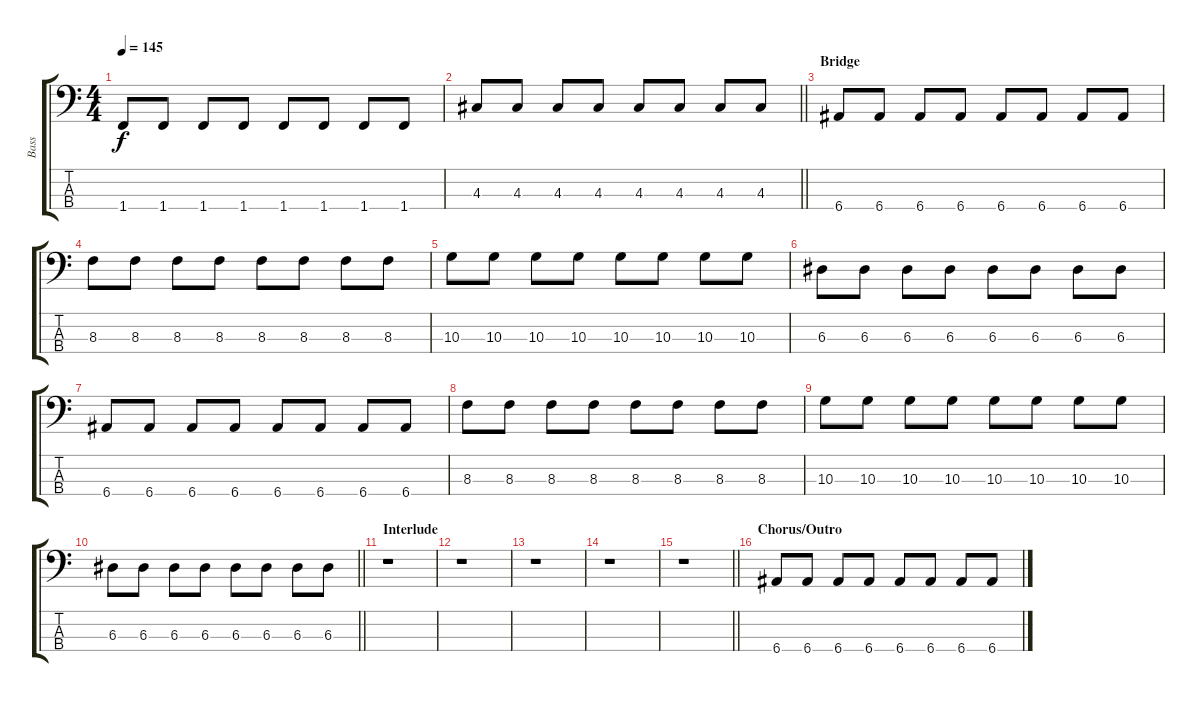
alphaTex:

\track ("Bass" "Bass") {instrument electricbassfinger}
\staff {score tabs}
\tuning (G2 D2 A1 E1) {hide}
\ts (4 4)
\tempo 145
\clef f4
\ks c
1.4.8{dy f} 1.4.8 1.4.8 1.4.8 1.4.8 1.4.8 1.4.8 1.4.8 |
\barLineRight lightlight
4.3.8 4.3.8 4.3.8 4.3.8 4.3.8 4.3.8 4.3.8 4.3.8 |
\section ("" "Bridge")
6.4.8 6.4.8 6.4.8 6.4.8 6.4.8 6.4.8 6.4.8 6.4.8 |
8.3.8 8.3.8 8.3.8 8.3.8 8.3.8 8.3.8 8.3.8 8.3.8 |
10.3.8 10.3.8 10.3.8 10.3.8 10.3.8 10.3.8 10.3.8 10.3.8 |
6.3.8 6.3.8 6.3.8 6.3.8 6.3.8 6.3.8 6.3.8 6.3.8 |
6.4.8 6.4.8 6.4.8 6.4.8 6.4.8 6.4.8 6.4.8 6.4.8 |
8.3.8 8.3.8 8.3.8 8.3.8 8.3.8 8.3.8 8.3.8 8.3.8 |
10.3.8 10.3.8 10.3.8 10.3.8 10.3.8 10.3.8 10.3.8 10.3.8 |
\barLineRight lightlight
6.3.8 6.3.8 6.3.8 6.3.8 6.3.8 6.3.8 6.3.8 6.3.8 |
\section ("" "Interlude")
r.1 |
r.1 |
r.1 |
r.1 |
\barLineRight lightlight
r.1 |
\section ("" "Chorus/Outro")
6.4.8 6.4.8 6.4.8 6.4.8 6.4.8 6.4.8 6.4.8 6.4.8
